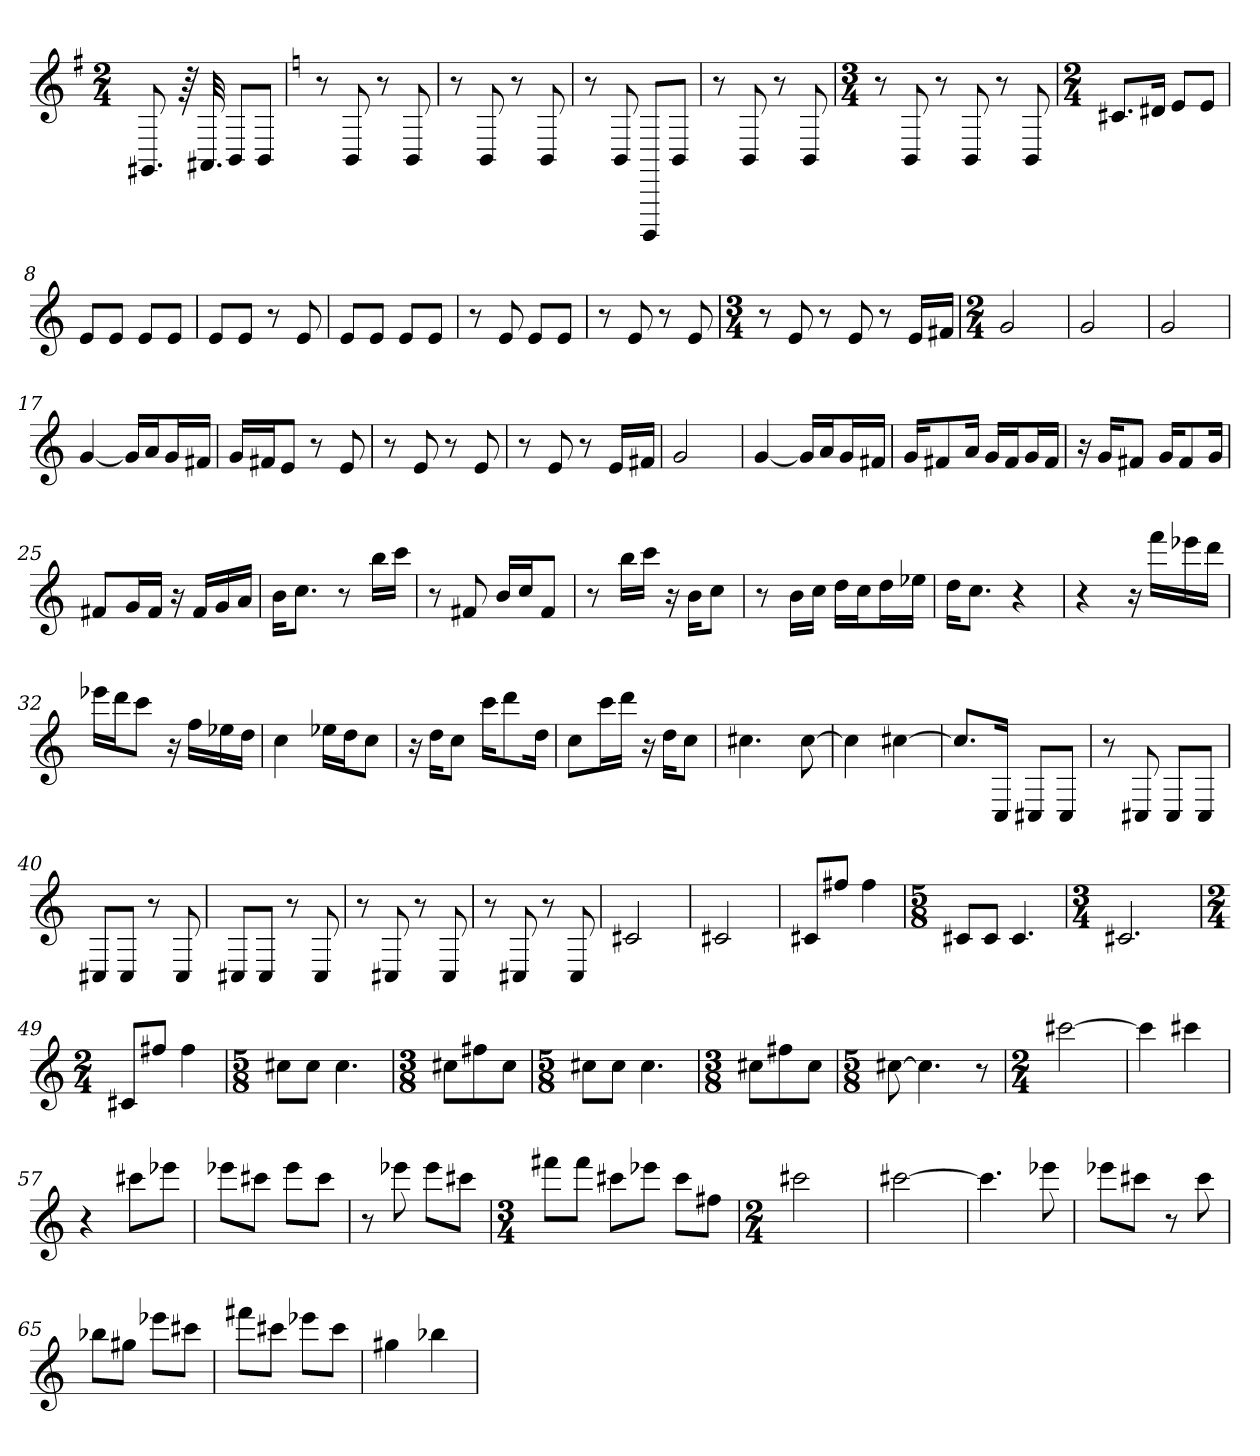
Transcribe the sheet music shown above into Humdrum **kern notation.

**kern
*part1
*staff1
*clefG2
*k[f#]
*G:
*M2/4
=1
8.GG#X
64r
32.AA#X
8BB/L
8BB/J
=2
*k[]
*C:
8r
8BB
8r
8BB
=3
8r
8BB
8r
8BB
=4
8r
8BB
8BBBB/L
8BB/J
=5
8r
8BB
8r
8BB
=6
*M3/4
8r
8BB
8r
8BB
8r
8BB
=7
*M2/4
8.c#X/L
16d#X/Jk
8e/L
8e/J
=8
8e/L
8e/J
8e/L
8e/J
=9
8e/L
8e/J
8r
8e
=10
8e/L
8e/J
8e/L
8e/J
=11
8r
8e
8e/L
8e/J
=12
8r
8e
8r
8e
=13
*M3/4
8r
8e
8r
8e
8r
16e/LL
16f#X/JJ
=14
*M2/4
2g
=15
2g
=16
2g
=17
[4g
16g/LL]
16a/J
16g/L
16f#X/JJ
=18
16g/LL
16f#X/J
8e/J
8r
8e
=19
8r
8e
8r
8e
=20
8r
8e
8r
16e/LL
16f#X/JJ
=21
2g
=22
[4g
16g/LL]
16a/J
16g/L
16f#X/JJ
=23
16g/KL
8f#X/
16a/Jk
16g/LL
16f#/J
16g/L
16f#/JJ
=24
16r
16g/KL
8f#X/J
16g/KL
8f#/
16g/Jk
=25
8f#X/L
16g/L
16f#/JJ
16r
16f#/LL
16g/
16a/JJ
=26
16b\KL
8.cc\J
8r
16bb\LL
16ccc\JJ
=27
8r
8f#X
16b/LL
16cc/J
8f#/J
=28
8r
16bb\LL
16ccc\JJ
16r
16b\KL
8cc\J
=29
8r
16b\LL
16cc\JJ
16dd\LL
16cc\J
16dd\L
16ee-X\JJ
=30
16dd\KL
8.cc\J
4r
=31
4r
16r
16fff\LL
16eee-X\
16ddd\JJ
=32
16eee-X\LL
16ddd\J
8ccc\J
16r
16ff\LL
16ee-X\
16dd\JJ
=33
4cc
16ee-X\LL
16dd\J
8cc\J
=34
16r
16dd\KL
8cc\J
16ccc\KL
8ddd\
16dd\Jk
=35
8cc\L
16ccc\L
16ddd\JJ
16r
16dd\KL
8cc\J
=36
4.cc#X
[8cc#
=37
4cc#]
[4cc#X
=38
8.cc#/L]
16C/Jk
8C#X/L
8C#/J
=39
8r
8C#X
8C#/L
8C#/J
=40
8C#X/L
8C#/J
8r
8C#
=41
8C#X/L
8C#/J
8r
8C#
=42
8r
8C#X
8r
8C#
=43
8r
8C#X
8r
8C#
=44
2c#X
=45
2c#X
=46
8c#X/L
8ff#X/J
4ff#
=47
*M5/8
8c#X/L
8c#/J
4.c#
=48
*M3/4
2.c#X
=49
*M2/4
8c#X/L
8ff#X/J
4ff#
=50
*M5/8
8cc#X\L
8cc#\J
4.cc#
=51
*M3/8
8cc#X\L
8ff#X\
8cc#\J
=52
*M5/8
8cc#X\L
8cc#\J
4.cc#
=53
*M3/8
8cc#X\L
8ff#X\
8cc#\J
=54
*M5/8
[8cc#X
4.cc#]
8r
=55
*M2/4
[2ccc#X
=56
4ccc#]
4ccc#X
=57
4r
8ccc#X\L
8eee-X\J
=58
8eee-X\L
8ccc#X\J
8eee-\L
8ccc#\J
=59
8r
8eee-X
8eee-\L
8ccc#X\J
=60
*M3/4
8fff#X\L
8fff#\J
8ccc#X\L
8eee-X\J
8ccc#\L
8ff#X\J
=61
*M2/4
2ccc#X
=62
[2ccc#X
=63
4.ccc#]
8eee-X
=64
8eee-X\L
8ccc#X\J
8r
8ccc#
=65
8bb-X\L
8gg#X\J
8eee-X\L
8ccc#X\J
=66
8fff#X\L
8ccc#X\J
8eee-X\L
8ccc#\J
=67
4gg#X
4bb-X
=
*-
